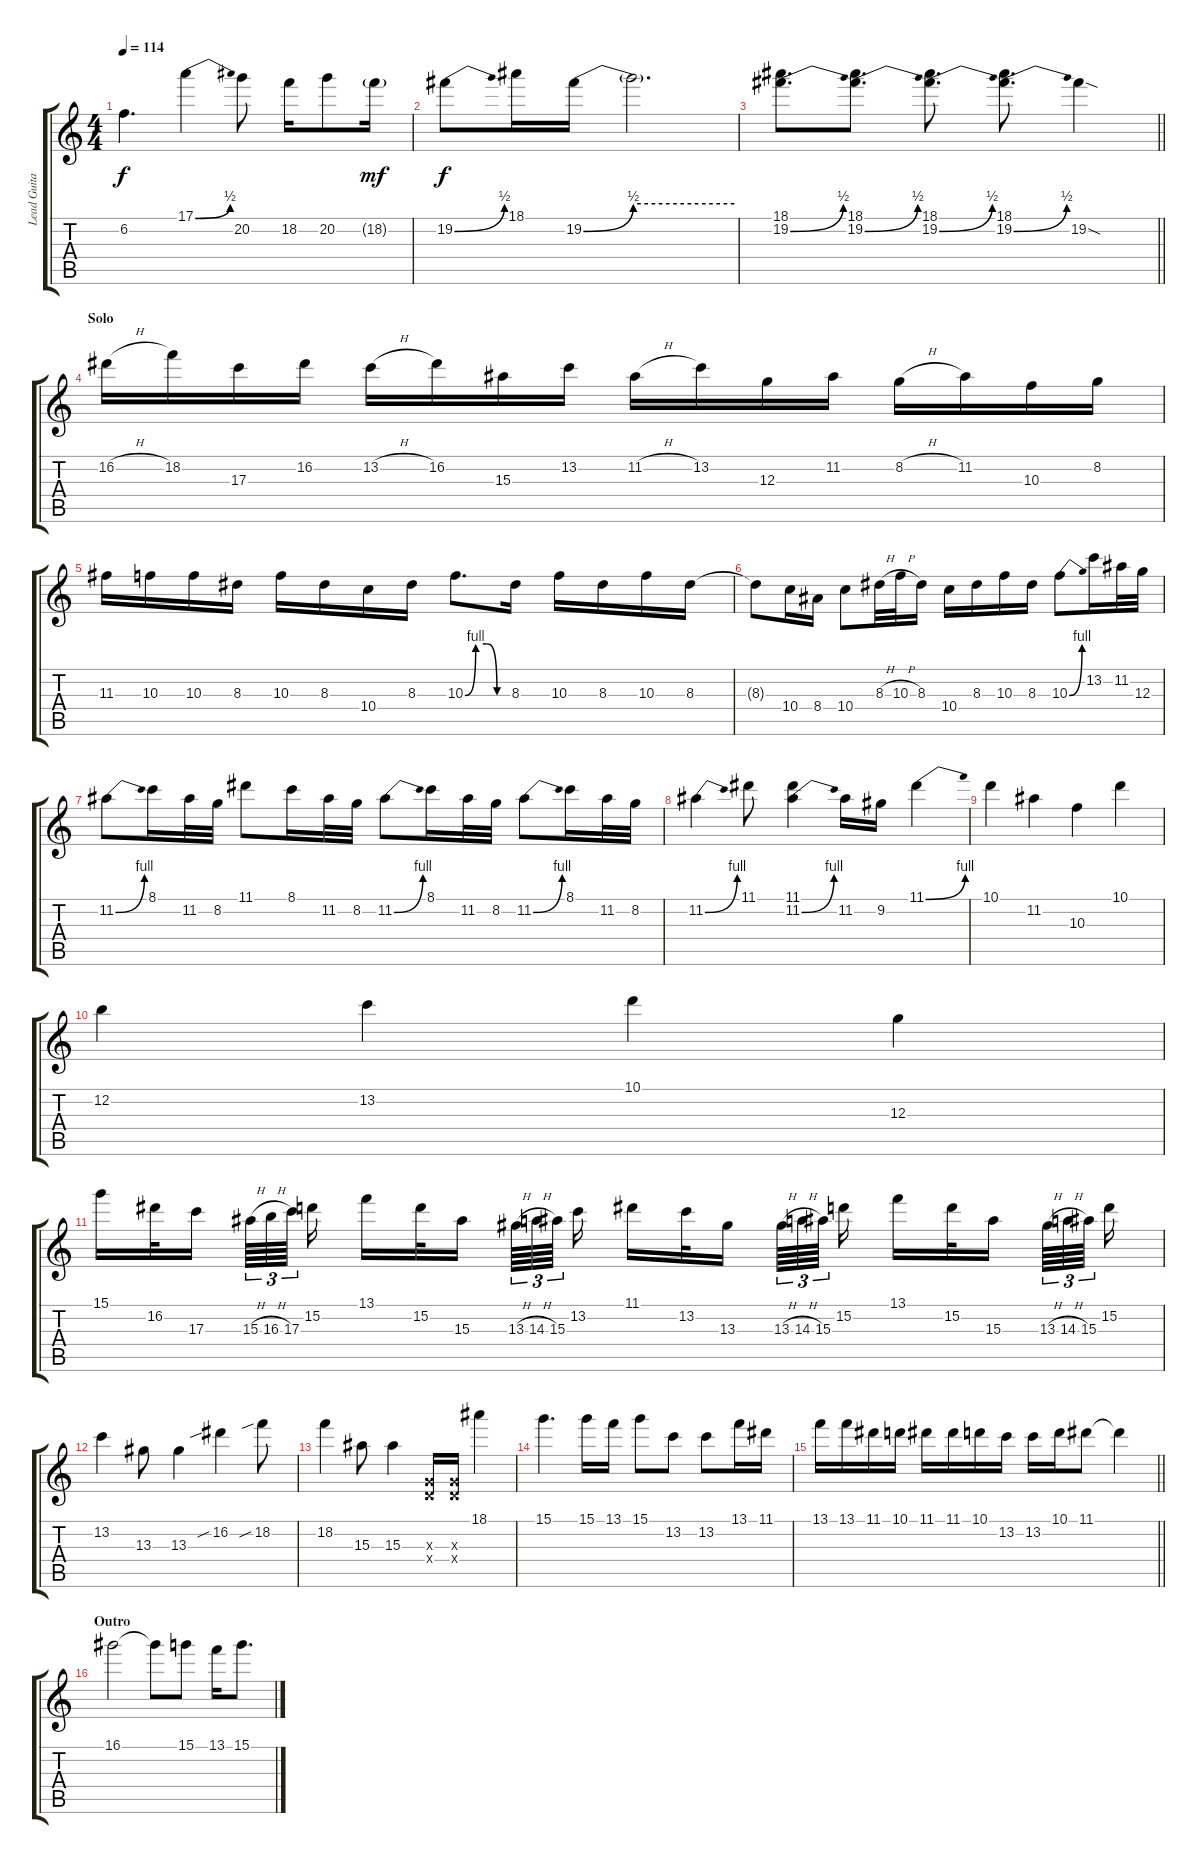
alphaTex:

\track ("Lead Guitar" "Lead Guita") {instrument distortionguitar}
\staff {score tabs}
\tuning (E4 B3 G3 D3 A2 E2) {hide}
\ts (4 4)
\tempo 114
\clef g2
\ks c
6.2.4{d dy f} 17.1{be (bend 0 0 60 2)}.4 20.2.8 18.2.16 20.2.8 18.2{g}.16{dy mf} |
19.2{be (bend 0 0 60 2)}.8{dy f} 18.1.16 19.2{be (bend 0 0 60 2)}.16 19.2{be (hold 0 2 60 2) t}.2{d} |
\barLineRight lightlight
(18.1 19.2{be (bend 0 0 60 2)}).8{d} (18.1 19.2{be (bend 0 0 60 2)}).8{d} (18.1 19.2{be (bend 0 0 60 2)}).8{d} (18.1 19.2{be (bend 0 0 60 2)}).8{d} 19.2{sod}.4 |
\section ("" "Solo")
16.2{h}.16 18.2.16 17.3.16 16.2.16 13.2{h}.16 16.2.16 15.3.16 13.2.16 11.2{h}.16 13.2.16 12.3.16 11.2.16 8.2{h}.16 11.2.16 10.3.16 8.2.16 |
11.3.16 10.3.16 10.3.16 8.3.16 10.3.16 8.3.16 10.4.16 8.3.16 10.3{be (custom 0 0 15 4 30 4 45 0 60 0)}.8{d} 8.3.16 10.3.16 8.3.16 10.3.16 8.3.16 |
8.3{t}.8 10.4.16 8.4.16 10.4.8 8.3{h}.32 10.3{h}.32 8.3.16 10.4.16 8.3.16 10.3.16 8.3.16 10.3{be (bend 0 0 60 4)}.8 13.2.16 11.2.32 12.3.32 |
11.2{be (bend 0 0 60 4)}.8 8.1.16 11.2.32 8.2.32 11.1.8 8.1.16 11.2.32 8.2.32 11.2{be (bend 0 0 60 4)}.8 8.1.16 11.2.32 8.2.32 11.2{be (bend 0 0 60 4)}.8 8.1.16 11.2.32 8.2.32 |
11.2{be (bend 0 0 60 4)}.4 11.1.8 (11.1 11.2{be (bend 0 0 60 4)}).4 11.2.16 9.2.16 11.1{be (bend 0 0 60 4)}.4 |
10.1.4 11.2.4 10.3.4 10.1.4 |
12.2.4 13.2.4 10.1.4 12.3.4 |
15.1.16 16.2.32 17.3.16 15.3{h}.64{tu (3 2)} 16.3{h}.64{tu (3 2)} 17.3.64{tu (3 2)} 15.2.16 13.1.16 15.2.32 15.3.16 13.3{h}.64{tu (3 2)} 14.3{h}.64{tu (3 2)} 15.3.64{tu (3 2)} 13.2.16 11.1.16 13.2.32 13.3.16 13.3{h}.64{tu (3 2)} 14.3{h}.64{tu (3 2)} 15.3.64{tu (3 2)} 15.2.16 13.1.16 15.2.32 15.3.16 13.3{h}.64{tu (3 2)} 14.3{h}.64{tu (3 2)} 15.3.64{tu (3 2)} 15.2.16 |
13.2.4 13.3.8 13.3.4 16.2{sib}.4 18.2{sib}.8 |
18.2.4 15.3.8 15.3.4 (0.3{x} 0.4{x}).16 (0.3{x} 0.4{x}).16 18.1.4 |
15.1.4{d} 15.1.16 13.1.16 15.1.8 13.2.8 13.2.8 13.1.16 11.1.16 |
\barLineRight lightlight
13.1.16 13.1.16 11.1.16 10.1.16 11.1.16 11.1.16 10.1.16 13.2.16 13.2.16 10.1.16 11.1.8 11.1{t}.4 |
\section ("" "Outro")
16.1.2 16.1{t}.8 15.1.8 13.1.16 15.1.8{d}
